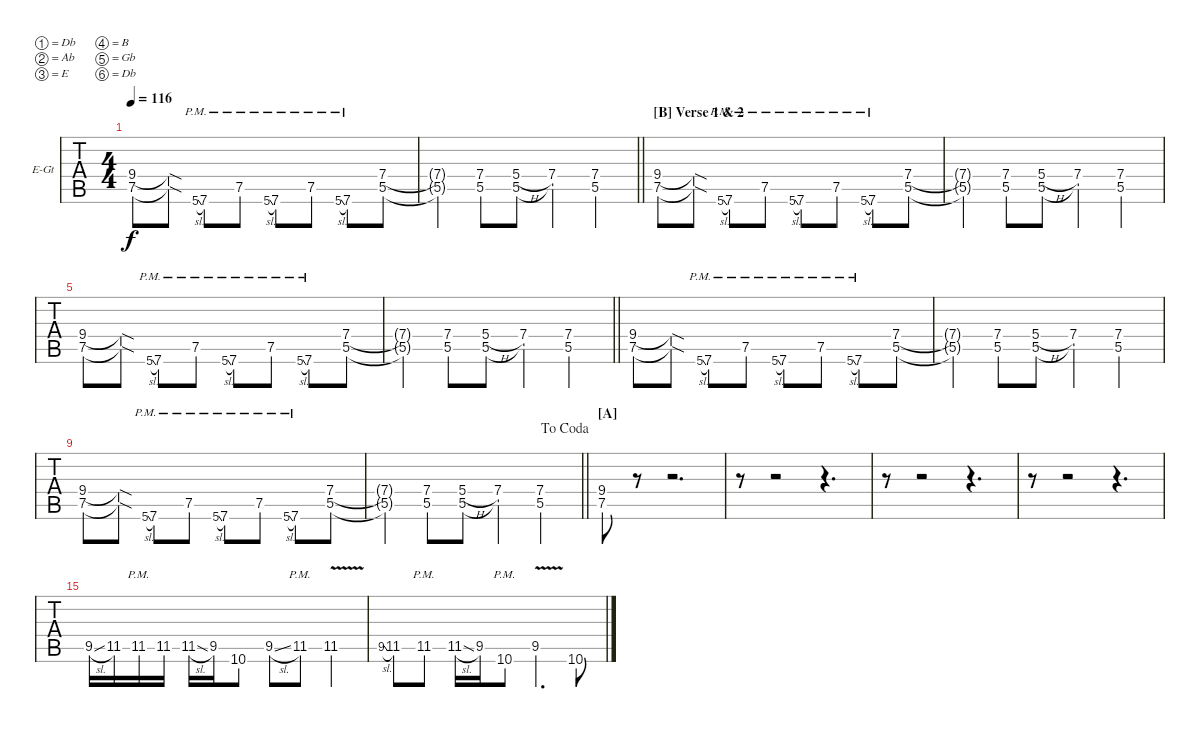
\bracketExtendMode nobrackets
\firstSystemTrackNameOrientation horizontal
\otherSystemsTrackNameOrientation horizontal
\defaultBarNumberDisplay FirstOfSystem
\track ("Rhythm" "E-Gt") {instrument overdrivenguitar}
\staff {tabs}
\tuning (Db4 Ab3 E3 B2 Gb2 Db2)
\ts (4 4)
\scale
0.48433
\tempo 116
\accidentals auto
\clef g2
\ottava regular
\simile none
\ks c
(9.4 7.5).8{dy f} (9.4{sod t} 7.5{sod t}).8 5.6{sl pm}.8{gr onbeat} 7.6{pm}.8 7.5{pm}.8 5.6{sl pm}.8{gr onbeat} 7.6{pm}.8 7.5{pm}.8 5.6{sl pm}.8{gr onbeat} 7.6{pm}.8 (7.4 5.5).8 |
\barLineRight lightlight
(7.4{t} 5.5{t}).4 (7.4 5.5).8 (5.4{h} 5.5).8 (7.4 5.5{t}).4 (7.4 5.5).4 |
\section ("B" "Verse 1 & 2")
(9.4 7.5).8 (9.4{sod t} 7.5{sod t}).8 5.6{sl pm}.8{gr onbeat} 7.6{pm}.8 7.5{pm}.8 5.6{sl pm}.8{gr onbeat} 7.6{pm}.8 7.5{pm}.8 5.6{sl pm}.8{gr onbeat} 7.6{pm}.8 (7.4 5.5).8 |
(7.4{t} 5.5{t}).4 (7.4 5.5).8 (5.4{h} 5.5).8 (7.4 5.5{t}).4 (7.4 5.5).4 |
(9.4 7.5).8 (9.4{sod t} 7.5{sod t}).8 5.6{sl pm}.8{gr onbeat} 7.6{pm}.8 7.5{pm}.8 5.6{sl pm}.8{gr onbeat} 7.6{pm}.8 7.5{pm}.8 5.6{sl pm}.8{gr onbeat} 7.6{pm}.8 (7.4 5.5).8 |
\barLineRight lightlight
(7.4{t} 5.5{t}).4 (7.4 5.5).8 (5.4{h} 5.5).8 (7.4 5.5{t}).4 (7.4 5.5).4 |
(9.4 7.5).8 (9.4{sod t} 7.5{sod t}).8 5.6{sl pm}.8{gr onbeat} 7.6{pm}.8 7.5{pm}.8 5.6{sl pm}.8{gr onbeat} 7.6{pm}.8 7.5{pm}.8 5.6{sl pm}.8{gr onbeat} 7.6{pm}.8 (7.4 5.5).8 |
(7.4{t} 5.5{t}).4 (7.4 5.5).8 (5.4{h} 5.5).8 (7.4 5.5{t}).4 (7.4 5.5).4 |
(9.4 7.5).8 (9.4{sod t} 7.5{sod t}).8 5.6{sl pm}.8{gr onbeat} 7.6{pm}.8 7.5{pm}.8 5.6{sl pm}.8{gr onbeat} 7.6{pm}.8 7.5{pm}.8 5.6{sl pm}.8{gr onbeat} 7.6{pm}.8 (7.4 5.5).8 |
\jump dacoda
\barLineRight lightlight
(7.4{t} 5.5{t}).4 (7.4 5.5).8 (5.4{h} 5.5).8 (7.4 5.5{t}).4 (7.4 5.5).4 |
\section ("A" "")
(9.4 7.5).8 r.8 r.2{d} |
r.8 r.2 r.4{d} |
r.8 r.2 r.4{d} |
r.8 r.2 r.4{d} |
9.5{sl}.16 11.5.16 11.5{pm}.16 11.5.16 11.5{sl}.16 9.5.16 10.6.8 9.5{sl}.8 11.5{pm}.8 11.5{v}.4 |
9.5{sl}.8{gr onbeat} 11.5.8 11.5{pm}.8 11.5{sl}.16 9.5.16 10.6{pm}.8 9.5{v}.4{d} 10.6.8
